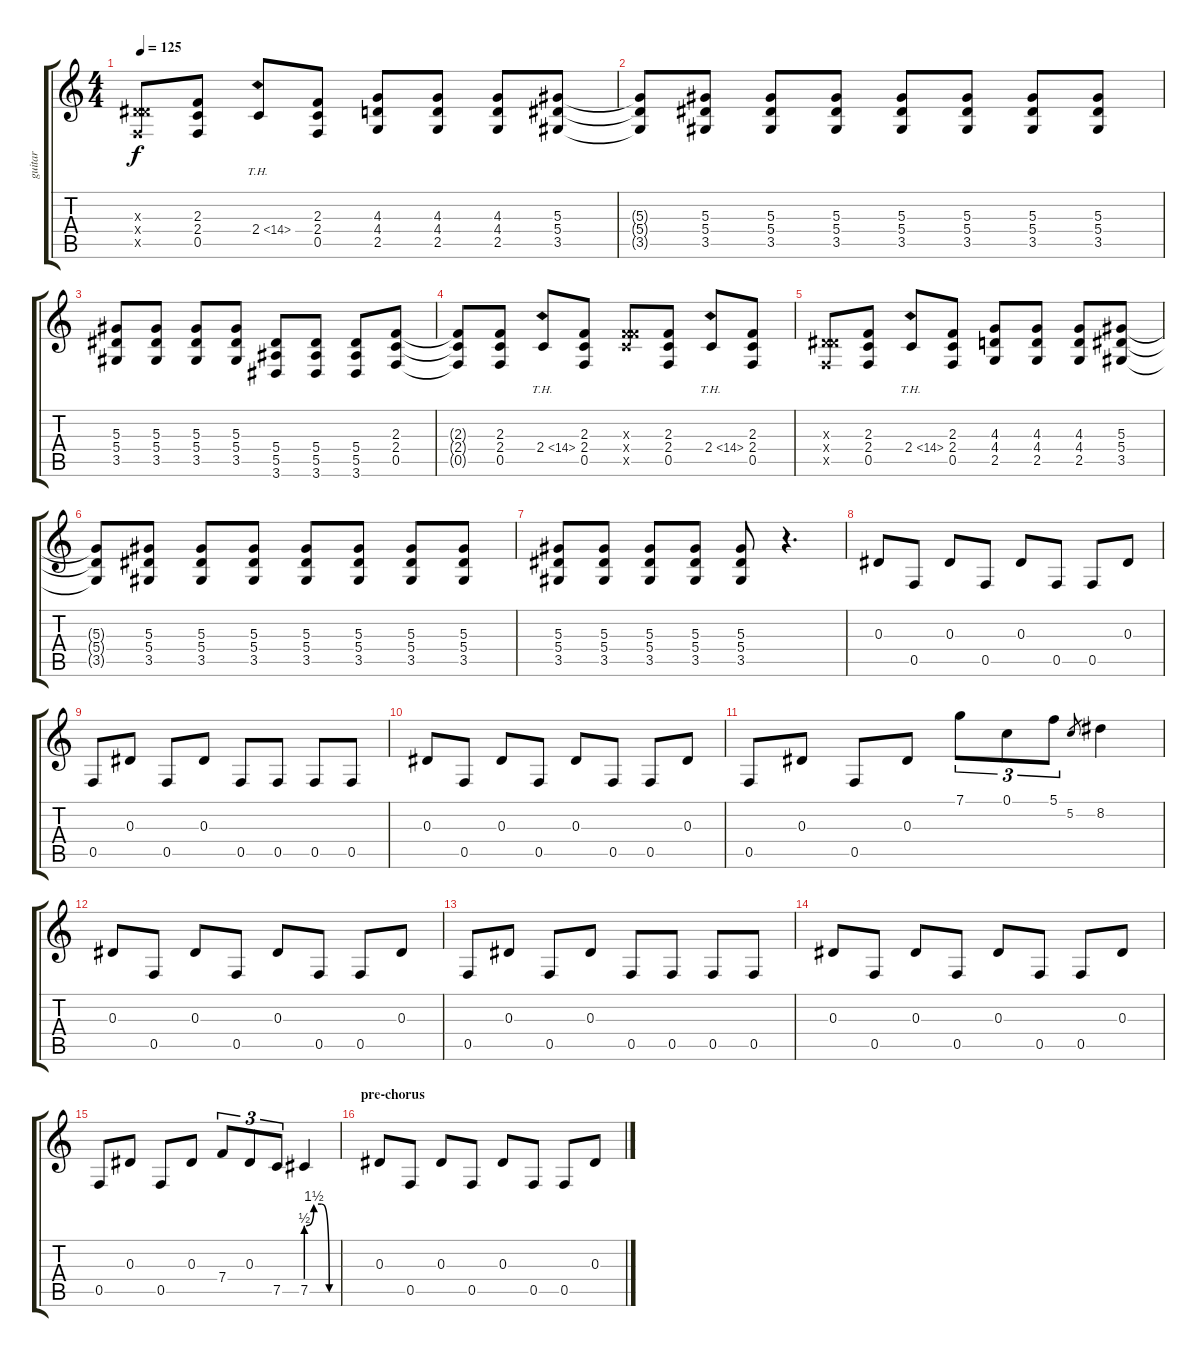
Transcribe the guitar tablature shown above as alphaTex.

\track ("guitar" "guitar") {instrument overdrivenguitar}
\staff {score tabs}
\tuning (C4 G3 Eb3 Bb2 F2 C2) {hide}
\ts (4 4)
\tempo 125
\clef g2
\ks c
(0.3{x} 5.4{x} 0.5{x}).8{dy f} (2.3 2.4 0.5).8 2.4{th 12}.8 (2.3 2.4 0.5).8 (4.3 4.4 2.5).8 (4.3 4.4 2.5).8 (4.3 4.4 2.5).8 (5.3 5.4 3.5).8 |
(5.3{t} 5.4{t} 3.5{t}).8 (5.3 5.4 3.5).8 (5.3 5.4 3.5).8 (5.3 5.4 3.5).8 (5.3 5.4 3.5).8 (5.3 5.4 3.5).8 (5.3 5.4 3.5).8 (5.3 5.4 3.5).8 |
(5.3 5.4 3.5).8 (5.3 5.4 3.5).8 (5.3 5.4 3.5).8 (5.3 5.4 3.5).8 (5.4 5.5 3.6).8 (5.4 5.5 3.6).8 (5.4 5.5 3.6).8 (2.3 2.4 0.5).8 |
(2.3{t} 2.4{t} 0.5{t}).8 (2.3 2.4 0.5).8 2.4{th 12}.8 (2.3 2.4 0.5).8 (2.3{x} 7.4{x} 7.5{x}).8 (2.3 2.4 0.5).8 2.4{th 12}.8 (2.3 2.4 0.5).8 |
(0.3{x} 5.4{x} 0.5{x}).8 (2.3 2.4 0.5).8 2.4{th 12}.8 (2.3 2.4 0.5).8 (4.3 4.4 2.5).8 (4.3 4.4 2.5).8 (4.3 4.4 2.5).8 (5.3 5.4 3.5).8 |
(5.3{t} 5.4{t} 3.5{t}).8 (5.3 5.4 3.5).8 (5.3 5.4 3.5).8 (5.3 5.4 3.5).8 (5.3 5.4 3.5).8 (5.3 5.4 3.5).8 (5.3 5.4 3.5).8 (5.3 5.4 3.5).8 |
(5.3 5.4 3.5).8 (5.3 5.4 3.5).8 (5.3 5.4 3.5).8 (5.3 5.4 3.5).8 (5.3 5.4 3.5).8 r.4{d} |
\section ("" "")
0.3.8 0.5.8 0.3.8 0.5.8 0.3.8 0.5.8 0.5.8 0.3.8 |
0.5.8 0.3.8 0.5.8 0.3.8 0.5.8 0.5.8 0.5.8 0.5.8 |
0.3.8 0.5.8 0.3.8 0.5.8 0.3.8 0.5.8 0.5.8 0.3.8 |
0.5.8 0.3.8 0.5.8 0.3.8 7.1.8{tu (3 2)} 0.1.8{tu (3 2)} 5.1.8{tu (3 2)} 5.2.8{gr} 8.2.4 |
0.3.8 0.5.8 0.3.8 0.5.8 0.3.8 0.5.8 0.5.8 0.3.8 |
0.5.8 0.3.8 0.5.8 0.3.8 0.5.8 0.5.8 0.5.8 0.5.8 |
0.3.8 0.5.8 0.3.8 0.5.8 0.3.8 0.5.8 0.5.8 0.3.8 |
0.5.8 0.3.8 0.5.8 0.3.8 7.4.8{tu (3 2)} 0.3.8{tu (3 2)} 7.5.8{tu (3 2)} 7.5{be (custom 0 2 15 6 30 6 45 0 60 0)}.4 |
\section ("" "pre-chorus")
0.3.8 0.5.8 0.3.8 0.5.8 0.3.8 0.5.8 0.5.8 0.3.8
